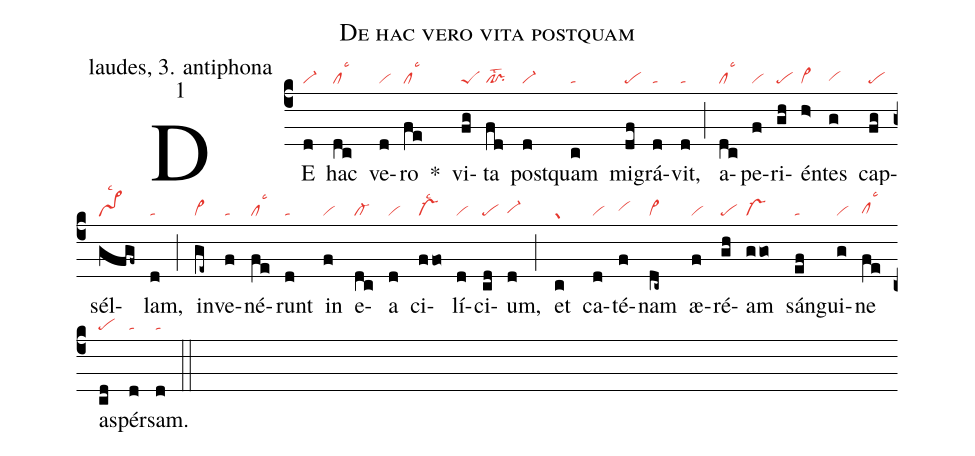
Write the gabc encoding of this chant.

name: De hac vero vita postquam;
office-part: laudes, 3. antiphona;
mode: 1;
nabc-lines: 1;
%%
(c4)
DE(d|vi-) hac(dc|cllsc3) ve(d|vi)ro(fe|cllsc3) *()
vi(fg|peS)ta(fd|cl!prlst2) post(d|vi-)quam(c|ta) mi(df|pe)grá(d|ta)vit,(d|ta) (;)
a(dc|cllsc3)pe(f|vi)ri(gh|pe)én(h>|vi>)tes(g|vihg) cap(fg|pe)sél(gfgf~|vs>lsc2)lam,(d|ta) (;)
in(ge~|vi>)ve(f|ta)né(fe|cllsc3)runt(d|ta) in(f|vi) e(dc|cl-)a(d|vi) ci(ffo|vs-lsc2)lí(d|vi)ci(cd|pe)um,(d|vi-hg) (;)
et(c|gr) ca(d|vi)té(f|vihh)nam(dc~|vi>) æ(f|vi)ré(gh|pe)am(ggo|vs-) sán(ef|ta)gui(g|vi)ne(fe|clhglsc3) as(cd|pe)pér(d|ta)sam.(d|ta) (::)
